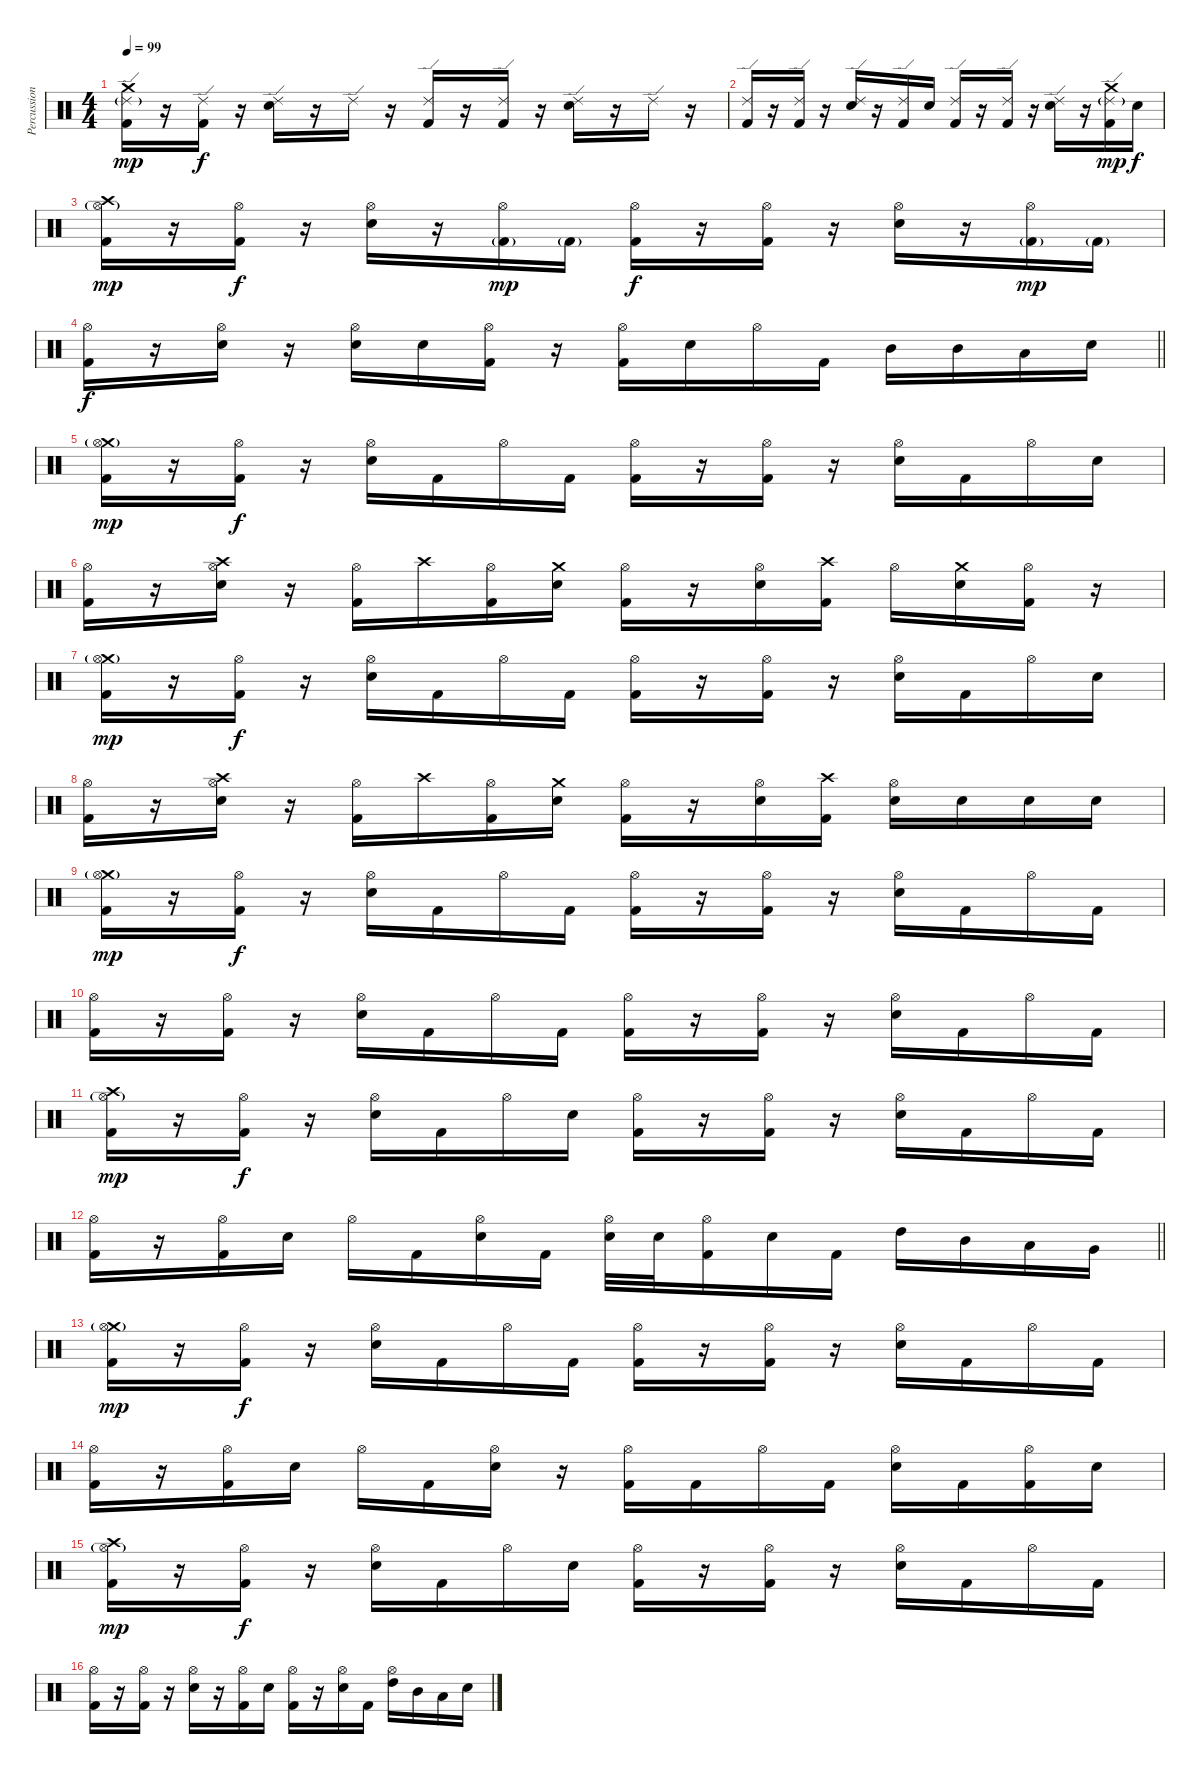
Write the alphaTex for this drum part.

\track ("Percussion" "Percussion") {instrument percussion}
\staff {score}
\articulation defaults
\ts (4 4)
\tempo 99
\clef neutral
\ks c
("Crash medium (hit)" "Ride (edge) 2"{g} "Kick (hit) 2").16{dy mp} r.16 ("Ride (edge) 2" "Kick (hit) 2").16{dy f} r.16 ("Ride (edge) 2" "Snare (hit) 2").16 r.16 "Ride (edge) 2".16 r.16 ("Ride (edge) 2" "Kick (hit) 2").16 r.16 ("Ride (edge) 2" "Kick (hit) 2").16 r.16 ("Ride (edge) 2" "Snare (hit) 2").16 r.16 "Ride (edge) 2".16 r.16 |
("Ride (edge) 2" "Kick (hit) 2").16 r.16 ("Ride (edge) 2" "Kick (hit) 2").16 r.16 ("Ride (edge) 2" "Snare (hit) 2").16 r.16 ("Ride (edge) 2" "Kick (hit) 2").16 "Snare (hit) 2".16 ("Ride (edge) 2" "Kick (hit) 2").16 r.16 ("Ride (edge) 2" "Kick (hit) 2").16 r.16 ("Ride (edge) 2" "Snare (hit) 2").16 r.16 ("Crash medium (hit)" "Ride (edge) 2"{g} "Kick (hit) 2").16{dy mp} "Snare (hit) 2".16{dy f} |
("Crash high (hit)" "Hi-Hat (open)"{g} "Kick (hit) 2").16{dy mp} r.16 ("Hi-Hat (open)" "Kick (hit) 2").16{dy f} r.16 ("Hi-Hat (open)" "Snare (hit) 2").16 r.16 ("Hi-Hat (open)" "Kick (hit) 2"{g}).16{dy mp} "Kick (hit) 2"{g}.16 ("Hi-Hat (open)" "Kick (hit) 2").16{dy f} r.16 ("Hi-Hat (open)" "Kick (hit) 2").16 r.16 ("Hi-Hat (open)" "Snare (hit) 2").16 r.16 ("Hi-Hat (open)" "Kick (hit) 2"{g}).16{dy mp} "Kick (hit) 2"{g}.16 |
\barLineRight lightlight
("Hi-Hat (open)" "Kick (hit) 2").16{dy f} r.16 ("Hi-Hat (open)" "Snare (hit) 2").16 r.16 ("Hi-Hat (open)" "Snare (hit) 2").16 "Snare (hit) 2".16 ("Hi-Hat (open)" "Kick (hit) 2").16 r.16 ("Hi-Hat (open)" "Kick (hit) 2").16 "Snare (hit) 2".16 "Hi-Hat (open)".16 "Kick (hit) 2".16 "Mid Tom (hit)".16 "Mid Tom (hit)".16 "Low Floor Tom (hit)".16 "Snare (hit) 2".16 |
("Crash medium (hit)" "Hi-Hat (open)"{g} "Kick (hit) 2").16{dy mp} r.16 ("Hi-Hat (open)" "Kick (hit) 2").16{dy f} r.16 ("Hi-Hat (open)" "Snare (hit) 2").16 "Kick (hit) 2".16 "Hi-Hat (open)".16 "Kick (hit) 2".16 ("Hi-Hat (open)" "Kick (hit) 2").16 r.16 ("Hi-Hat (open)" "Kick (hit) 2").16 r.16 ("Hi-Hat (open)" "Snare (hit) 2").16 "Kick (hit) 2".16 "Hi-Hat (open)".16 "Snare (hit) 2".16 |
("Hi-Hat (open)" "Kick (hit) 2").16 r.16 ("Crash high (hit)" "Hi-Hat (open)" "Snare (hit) 2").16 r.16 ("Hi-Hat (open)" "Kick (hit) 2").16 "Crash high (hit)".16 ("Hi-Hat (open)" "Kick (hit) 2").16 ("Crash medium (hit)" "Snare (hit) 2").16 ("Hi-Hat (open)" "Kick (hit) 2").16 r.16 ("Hi-Hat (open)" "Snare (hit) 2").16 ("Crash high (hit)" "Kick (hit) 2").16 "Hi-Hat (open)".16 ("Crash medium (hit)" "Snare (hit) 2").16 ("Hi-Hat (open)" "Kick (hit) 2").16 r.16 |
("Crash medium (hit)" "Hi-Hat (open)"{g} "Kick (hit) 2").16{dy mp} r.16 ("Hi-Hat (open)" "Kick (hit) 2").16{dy f} r.16 ("Hi-Hat (open)" "Snare (hit) 2").16 "Kick (hit) 2".16 "Hi-Hat (open)".16 "Kick (hit) 2".16 ("Hi-Hat (open)" "Kick (hit) 2").16 r.16 ("Hi-Hat (open)" "Kick (hit) 2").16 r.16 ("Hi-Hat (open)" "Snare (hit) 2").16 "Kick (hit) 2".16 "Hi-Hat (open)".16 "Snare (hit) 2".16 |
("Hi-Hat (open)" "Kick (hit) 2").16 r.16 ("Crash high (hit)" "Hi-Hat (open)" "Snare (hit) 2").16 r.16 ("Hi-Hat (open)" "Kick (hit) 2").16 "Crash high (hit)".16 ("Hi-Hat (open)" "Kick (hit) 2").16 ("Crash medium (hit)" "Snare (hit) 2").16 ("Hi-Hat (open)" "Kick (hit) 2").16 r.16 ("Hi-Hat (open)" "Snare (hit) 2").16 ("Crash high (hit)" "Kick (hit) 2").16 ("Hi-Hat (open)" "Snare (hit) 2").16 "Snare (hit) 2".16 "Snare (hit) 2".16 "Snare (hit) 2".16 |
("Crash medium (hit)" "Hi-Hat (open)"{g} "Kick (hit) 2").16{dy mp} r.16 ("Hi-Hat (open)" "Kick (hit) 2").16{dy f} r.16 ("Hi-Hat (open)" "Snare (hit) 2").16 "Kick (hit) 2".16 "Hi-Hat (open)".16 "Kick (hit) 2".16 ("Hi-Hat (open)" "Kick (hit) 2").16 r.16 ("Hi-Hat (open)" "Kick (hit) 2").16 r.16 ("Hi-Hat (open)" "Snare (hit) 2").16 "Kick (hit) 2".16 "Hi-Hat (open)".16 "Kick (hit) 2".16 |
("Hi-Hat (open)" "Kick (hit) 2").16 r.16 ("Hi-Hat (open)" "Kick (hit) 2").16 r.16 ("Hi-Hat (open)" "Snare (hit) 2").16 "Kick (hit) 2".16 "Hi-Hat (open)".16 "Kick (hit) 2".16 ("Hi-Hat (open)" "Kick (hit) 2").16 r.16 ("Hi-Hat (open)" "Kick (hit) 2").16 r.16 ("Hi-Hat (open)" "Snare (hit) 2").16 "Kick (hit) 2".16 "Hi-Hat (open)".16 "Kick (hit) 2".16 |
("Crash high (hit)" "Hi-Hat (open)"{g} "Kick (hit) 2").16{dy mp} r.16 ("Hi-Hat (open)" "Kick (hit) 2").16{dy f} r.16 ("Hi-Hat (open)" "Snare (hit) 2").16 "Kick (hit) 2".16 "Hi-Hat (open)".16 "Snare (hit) 2".16 ("Hi-Hat (open)" "Kick (hit) 2").16 r.16 ("Hi-Hat (open)" "Kick (hit) 2").16 r.16 ("Hi-Hat (open)" "Snare (hit) 2").16 "Kick (hit) 2".16 "Hi-Hat (open)".16 "Kick (hit) 2".16 |
\barLineRight lightlight
("Hi-Hat (open)" "Kick (hit) 2").16 r.16 ("Hi-Hat (open)" "Kick (hit) 2").16 "Snare (hit) 2".16 "Hi-Hat (open)".16 "Kick (hit) 2".16 ("Hi-Hat (open)" "Snare (hit) 2").16 "Kick (hit) 2".16 ("Hi-Hat (open)" "Snare (hit) 2").32 "Snare (hit) 2".32 ("Hi-Hat (open)" "Kick (hit) 2").16 "Snare (hit) 2".16 "Kick (hit) 2".16 "High Tom (hit)".16 "Mid Tom (hit)".16 "Low Tom (hit)".16 "Very Low Tom (hit)".16 |
("Crash medium (hit)" "Hi-Hat (open)"{g} "Kick (hit) 2").16{dy mp} r.16 ("Hi-Hat (open)" "Kick (hit) 2").16{dy f} r.16 ("Hi-Hat (open)" "Snare (hit) 2").16 "Kick (hit) 2".16 "Hi-Hat (open)".16 "Kick (hit) 2".16 ("Hi-Hat (open)" "Kick (hit) 2").16 r.16 ("Hi-Hat (open)" "Kick (hit) 2").16 r.16 ("Hi-Hat (open)" "Snare (hit) 2").16 "Kick (hit) 2".16 "Hi-Hat (open)".16 "Kick (hit) 2".16 |
("Hi-Hat (open)" "Kick (hit) 2").16 r.16 ("Hi-Hat (open)" "Kick (hit) 2").16 "Snare (hit) 2".16 "Hi-Hat (open)".16 "Kick (hit) 2".16 ("Hi-Hat (open)" "Snare (hit) 2").16 r.16 ("Hi-Hat (open)" "Kick (hit) 2").16 "Kick (hit) 2".16 "Hi-Hat (open)".16 "Kick (hit) 2".16 ("Hi-Hat (open)" "Snare (hit) 2").16 "Kick (hit) 2".16 ("Hi-Hat (open)" "Kick (hit) 2").16 "Snare (hit) 2".16 |
("Crash high (hit)" "Hi-Hat (open)"{g} "Kick (hit) 2").16{dy mp} r.16 ("Hi-Hat (open)" "Kick (hit) 2").16{dy f} r.16 ("Hi-Hat (open)" "Snare (hit) 2").16 "Kick (hit) 2".16 "Hi-Hat (open)".16 "Snare (hit) 2".16 ("Hi-Hat (open)" "Kick (hit) 2").16 r.16 ("Hi-Hat (open)" "Kick (hit) 2").16 r.16 ("Hi-Hat (open)" "Snare (hit) 2").16 "Kick (hit) 2".16 "Hi-Hat (open)".16 "Kick (hit) 2".16 |
("Hi-Hat (open)" "Kick (hit) 2").16 r.16 ("Hi-Hat (open)" "Kick (hit) 2").16 r.16 ("Hi-Hat (open)" "Snare (hit) 2").16 r.16 ("Hi-Hat (open)" "Kick (hit) 2").16 "Snare (hit) 2".16 ("Hi-Hat (open)" "Kick (hit) 2").16 r.16 ("Hi-Hat (open)" "Snare (hit) 2").16 "Kick (hit) 2".16 ("Hi-Hat (open)" "High Tom (hit)").16 "Mid Tom (hit)".16 "Low Tom (hit)".16 "Snare (hit) 2".16
